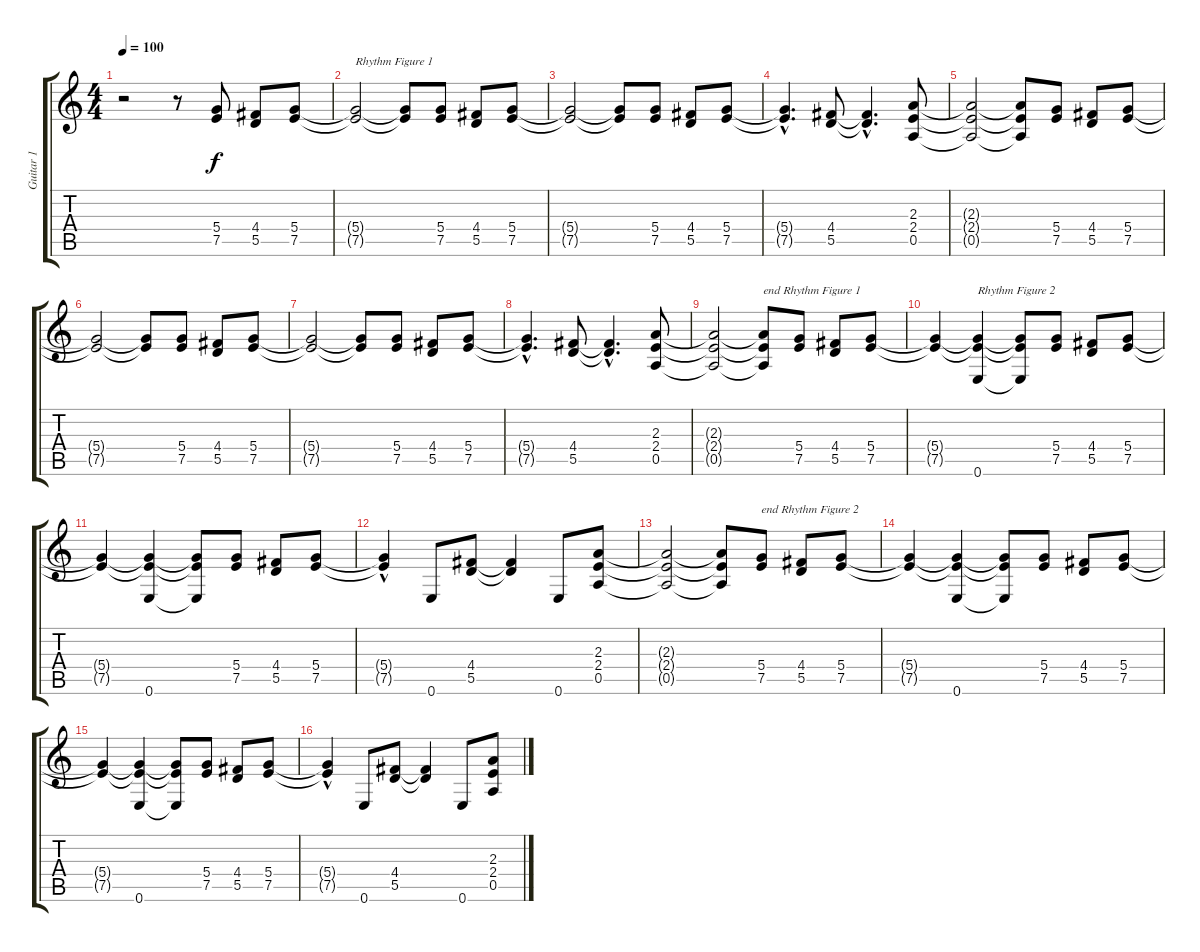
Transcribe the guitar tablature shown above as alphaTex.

\track ("Guitar 1" "Guitar 1") {instrument overdrivenguitar}
\staff {score tabs}
\tuning (E4 B3 G3 D3 A2 E2) {hide}
\ts (4 4)
\tempo 100
\clef g2
\ks c
r.2{dy f instrument overdrivenguitar} r.8 (5.4 7.5).8 (4.4 5.5).8 (5.4 7.5).8 |
(5.4{t} 7.5{t}).2{txt "Rhythm Figure 1"} (5.4{t} 7.5{t}).8 (5.4 7.5).8 (4.4 5.5).8 (5.4 7.5).8 |
(5.4{t} 7.5{t}).2 (5.4{t} 7.5{t}).8 (5.4 7.5).8 (4.4 5.5).8 (5.4 7.5).8 |
(5.4{hac t} 7.5{hac t}).4{d} (4.4 5.5).8 (4.4{hac t} 5.5{hac t}).4{d} (2.3 2.4 0.5).8 |
(2.3{t} 2.4{t} 0.5{t}).2 (2.3{t} 2.4{t} 0.5{t}).8 (5.4 7.5).8 (4.4 5.5).8 (5.4 7.5).8 |
(5.4{t} 7.5{t}).2 (5.4{t} 7.5{t}).8 (5.4 7.5).8 (4.4 5.5).8 (5.4 7.5).8 |
(5.4{t} 7.5{t}).2 (5.4{t} 7.5{t}).8 (5.4 7.5).8 (4.4 5.5).8 (5.4 7.5).8 |
(5.4{hac t} 7.5{hac t}).4{d} (4.4 5.5).8 (4.4{hac t} 5.5{hac t}).4{d} (2.3 2.4 0.5).8 |
(2.3{t} 2.4{t} 0.5{t}).2 (2.3{t} 2.4{t} 0.5{t}).8{txt "end Rhythm Figure 1"} (5.4 7.5).8 (4.4 5.5).8 (5.4 7.5).8 |
(5.4{t} 7.5{t}).4 (5.4{t} 7.5{t} 0.6).4{txt "Rhythm Figure 2"} (5.4{t} 7.5{t} 0.6{t}).8 (5.4 7.5).8 (4.4 5.5).8 (5.4 7.5).8 |
(5.4{t} 7.5{t}).4 (5.4{t} 7.5{t} 0.6).4 (5.4{t} 7.5{t} 0.6{t}).8 (5.4 7.5).8 (4.4 5.5).8 (5.4 7.5).8 |
(5.4{hac t} 7.5{hac t}).4 0.6.8 (4.4 5.5).8 (4.4{t} 5.5{t}).4 0.6.8 (2.3 2.4 0.5).8 |
(2.3{t} 2.4{t} 0.5{t}).2 (2.3{t} 2.4{t} 0.5{t}).8 (5.4 7.5).8{txt "end Rhythm Figure 2"} (4.4 5.5).8 (5.4 7.5).8 |
(5.4{t} 7.5{t}).4 (5.4{t} 7.5{t} 0.6).4 (5.4{t} 7.5{t} 0.6{t}).8 (5.4 7.5).8 (4.4 5.5).8 (5.4 7.5).8 |
(5.4{t} 7.5{t}).4 (5.4{t} 7.5{t} 0.6).4 (5.4{t} 7.5{t} 0.6{t}).8 (5.4 7.5).8 (4.4 5.5).8 (5.4 7.5).8 |
(5.4{hac t} 7.5{hac t}).4 0.6.8 (4.4 5.5).8 (4.4{t} 5.5{t}).4 0.6.8 (2.3 2.4 0.5).8
